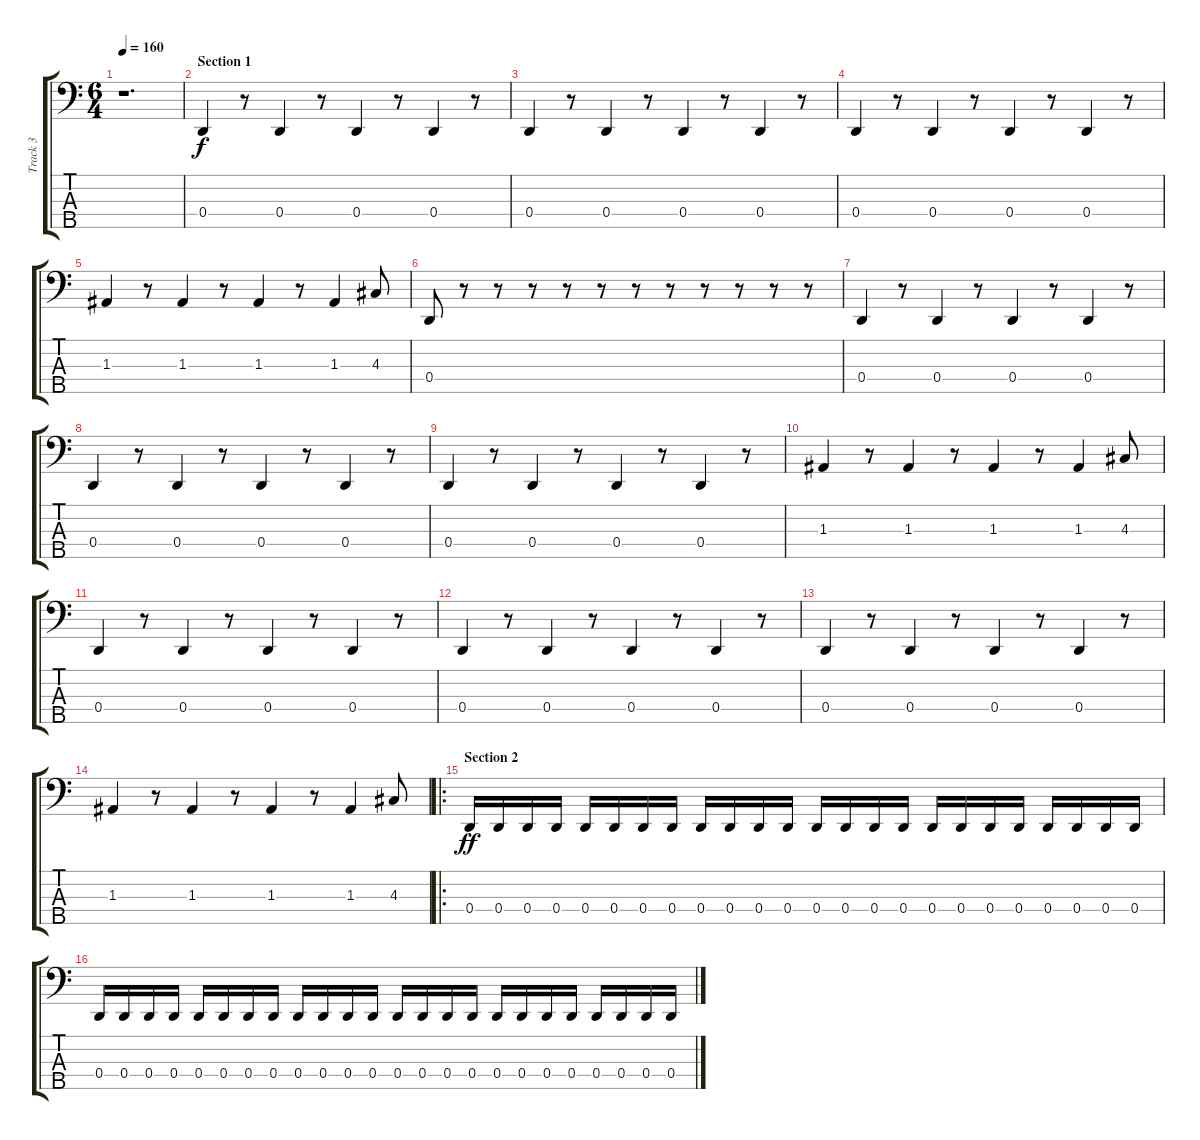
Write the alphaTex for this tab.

\track ("Track 3" "Track 3") {instrument electricbassfinger}
\staff {score tabs}
\tuning (G2 D2 A1 D1 B0) {hide}
\ts (6 4)
\tempo 160
\clef f4
\ks c
r.1{d dy f instrument electricbassfinger} |
\section ("" "Section 1")
0.4.4 r.8 0.4.4 r.8 0.4.4 r.8 0.4.4 r.8 |
0.4.4 r.8 0.4.4 r.8 0.4.4 r.8 0.4.4 r.8 |
0.4.4 r.8 0.4.4 r.8 0.4.4 r.8 0.4.4 r.8 |
1.3.4 r.8 1.3.4 r.8 1.3.4 r.8 1.3.4 4.3.8 |
0.4.8 r.8 r.8 r.8 r.8 r.8 r.8 r.8 r.8 r.8 r.8 r.8 |
0.4.4 r.8 0.4.4 r.8 0.4.4 r.8 0.4.4 r.8 |
0.4.4 r.8 0.4.4 r.8 0.4.4 r.8 0.4.4 r.8 |
0.4.4 r.8 0.4.4 r.8 0.4.4 r.8 0.4.4 r.8 |
1.3.4 r.8 1.3.4 r.8 1.3.4 r.8 1.3.4 4.3.8 |
0.4.4 r.8 0.4.4 r.8 0.4.4 r.8 0.4.4 r.8 |
0.4.4 r.8 0.4.4 r.8 0.4.4 r.8 0.4.4 r.8 |
0.4.4 r.8 0.4.4 r.8 0.4.4 r.8 0.4.4 r.8 |
1.3.4 r.8 1.3.4 r.8 1.3.4 r.8 1.3.4 4.3.8 |
\ro
\section ("" "Section 2")
0.4.16{dy ff} 0.4.16 0.4.16 0.4.16 0.4.16 0.4.16 0.4.16 0.4.16 0.4.16 0.4.16 0.4.16 0.4.16 0.4.16 0.4.16 0.4.16 0.4.16 0.4.16 0.4.16 0.4.16 0.4.16 0.4.16 0.4.16 0.4.16 0.4.16 |
0.4.16 0.4.16 0.4.16 0.4.16 0.4.16 0.4.16 0.4.16 0.4.16 0.4.16 0.4.16 0.4.16 0.4.16 0.4.16 0.4.16 0.4.16 0.4.16 0.4.16 0.4.16 0.4.16 0.4.16 0.4.16 0.4.16 0.4.16 0.4.16
